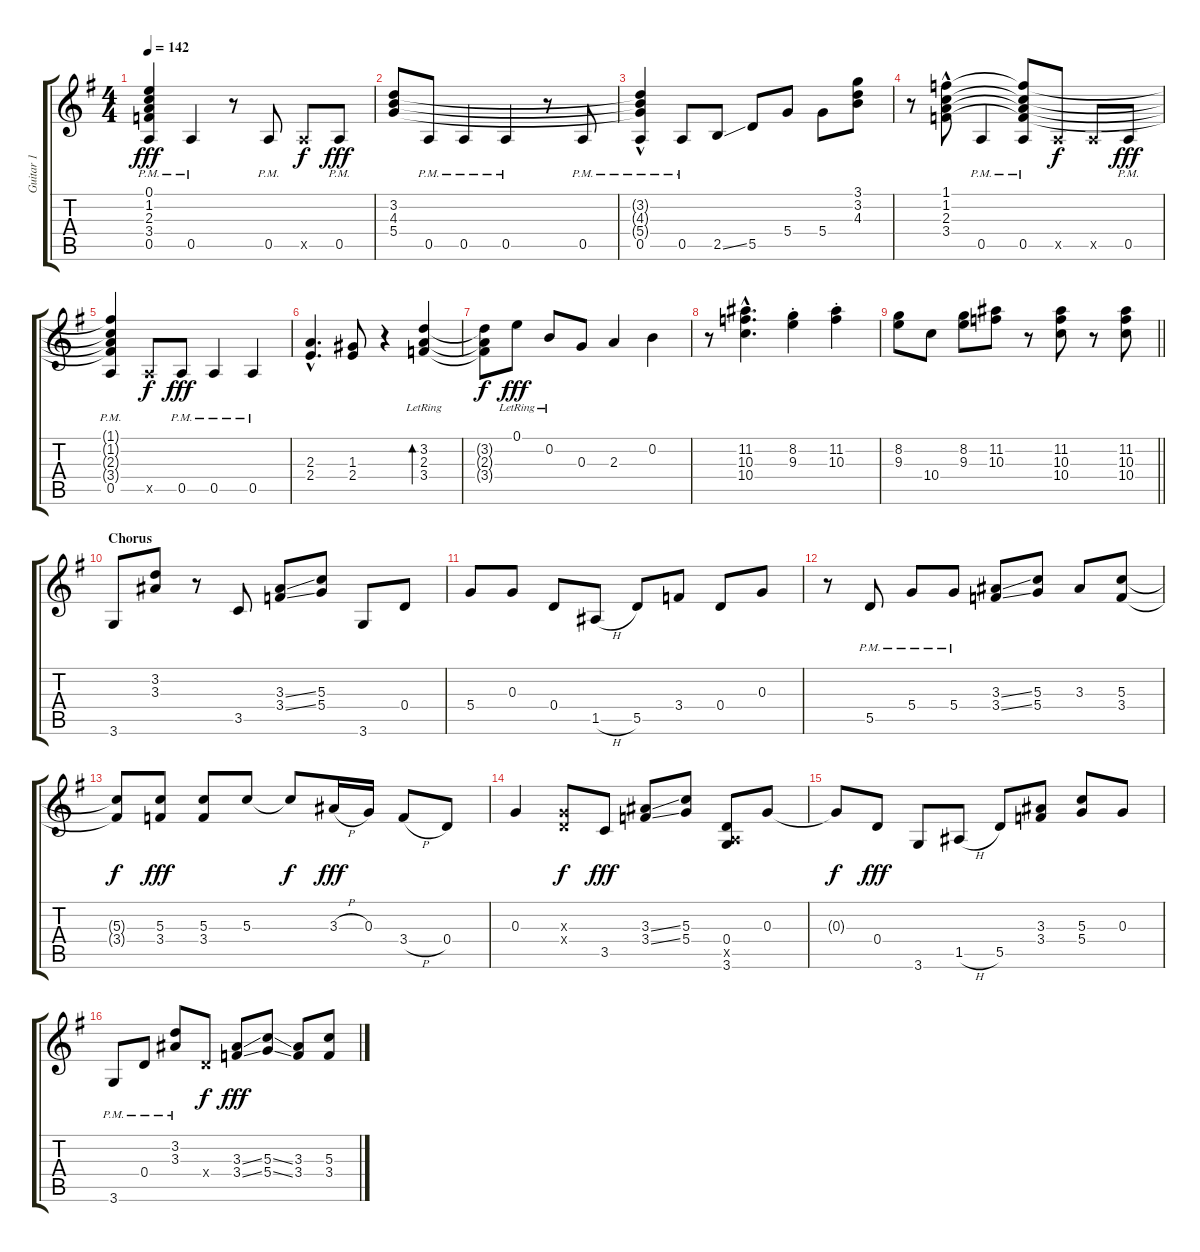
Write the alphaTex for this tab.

\track ("Guitar 1" "Guitar 1") {instrument electricguitarjazz}
\staff {score tabs}
\tuning (E4 B3 G3 D3 A2 E2) {hide}
\ts (4 4)
\tempo 142
\clef g2
\ks g
(0.1{t} 1.2{t} 2.3{t} 3.4{t} 0.5{pm}).4{dy fff} 0.5{pm}.4 r.8 0.5{pm}.8 0.5{x}.8{dy f} 0.5{pm}.8{dy fff} |
(3.2 4.3 5.4).8 0.5{pm}.8 0.5{pm}.4 0.5{pm}.4 r.8 0.5{pm}.8 |
(3.2{hac t} 4.3{hac t} 5.4{hac t} 0.5{pm}).4 0.5{pm}.8 2.5{ss}.8 5.5.8 5.4.8 5.4.8 (3.1 3.2 4.3).8 |
r.8 (1.1{hac} 1.2{hac} 2.3{hac} 3.4{hac}).8 0.5{pm}.4 (1.1{t} 1.2{t} 2.3{t} 3.4{t} 0.5{pm}).8 0.5{x}.8{dy f} 0.5{x}.8 0.5{pm}.8{dy fff} |
(1.1{t} 1.2{t} 2.3{t} 3.4{t} 0.5{pm}).4 0.5{x}.8{dy f} 0.5{pm}.8{dy fff} 0.5{pm}.4 0.5{pm}.4 |
(2.3{hac} 2.4{hac}).4{d} (1.3 2.4).8 r.4 (3.2{lr} 2.3{lr} 3.4{lr}).4{bd 240} |
(3.2{t} 2.3{t} 3.4{t}).8{dy f} 0.1{lr}.8{dy fff} 0.2{lr}.8 0.3.8 2.3.4 0.2.4 |
r.8 (11.2{hac} 10.3{hac} 10.4{hac}).4{d} (8.2{st} 9.3{st}).4 (11.2{st} 10.3{st}).4 |
\barLineRight lightlight
(8.2 9.3).8 10.4.8 (8.2 9.3).8 (11.2 10.3).8 r.8 (11.2 10.3 10.4).8 r.8 (11.2 10.3 10.4).8 |
\section ("" "Chorus")
3.6.8 (3.2 3.3).8 r.8 3.5.8 (3.3{ss} 3.4{ss}).8 (5.3 5.4).8 3.6.8 0.4.8 |
5.4.8 0.3.8 0.4.8 1.5{h}.8 5.5.8 3.4.8 0.4.8 0.3.8 |
r.8 5.5{pm}.8 5.4{pm}.8 5.4{pm}.8 (3.3{ss} 3.4{ss}).8 (5.3 5.4).8 3.3.8 (5.3 3.4).8 |
(5.3{t} 3.4{t}).8{dy f} (5.3 3.4).8{dy fff} (5.3 3.4).8 5.3.8 5.3{t}.8{dy f} 3.3{h}.16{dy fff} 0.3.16 3.4{h}.8 0.4.8 |
0.3.4 (0.3{x} 0.4{x}).8{dy f} 3.5.8{dy fff} (3.3{ss} 3.4{ss}).8 (5.3 5.4).8 (0.4 0.5{x} 3.6).8 0.3.8 |
0.3{t}.8{dy f} 0.4.8{dy fff} 3.6.8 1.5{h}.8 5.5.8 (3.3 3.4).8 (5.3 5.4).8 0.3.8 |
3.6{pm}.8 0.4{pm}.8 (3.2{pm} 3.3{pm}).8 0.4{x}.8{dy f} (3.3{ss} 3.4{ss}).8{dy fff} (5.3{ss} 5.4{ss}).8 (3.3 3.4).8 (5.3 3.4).8
